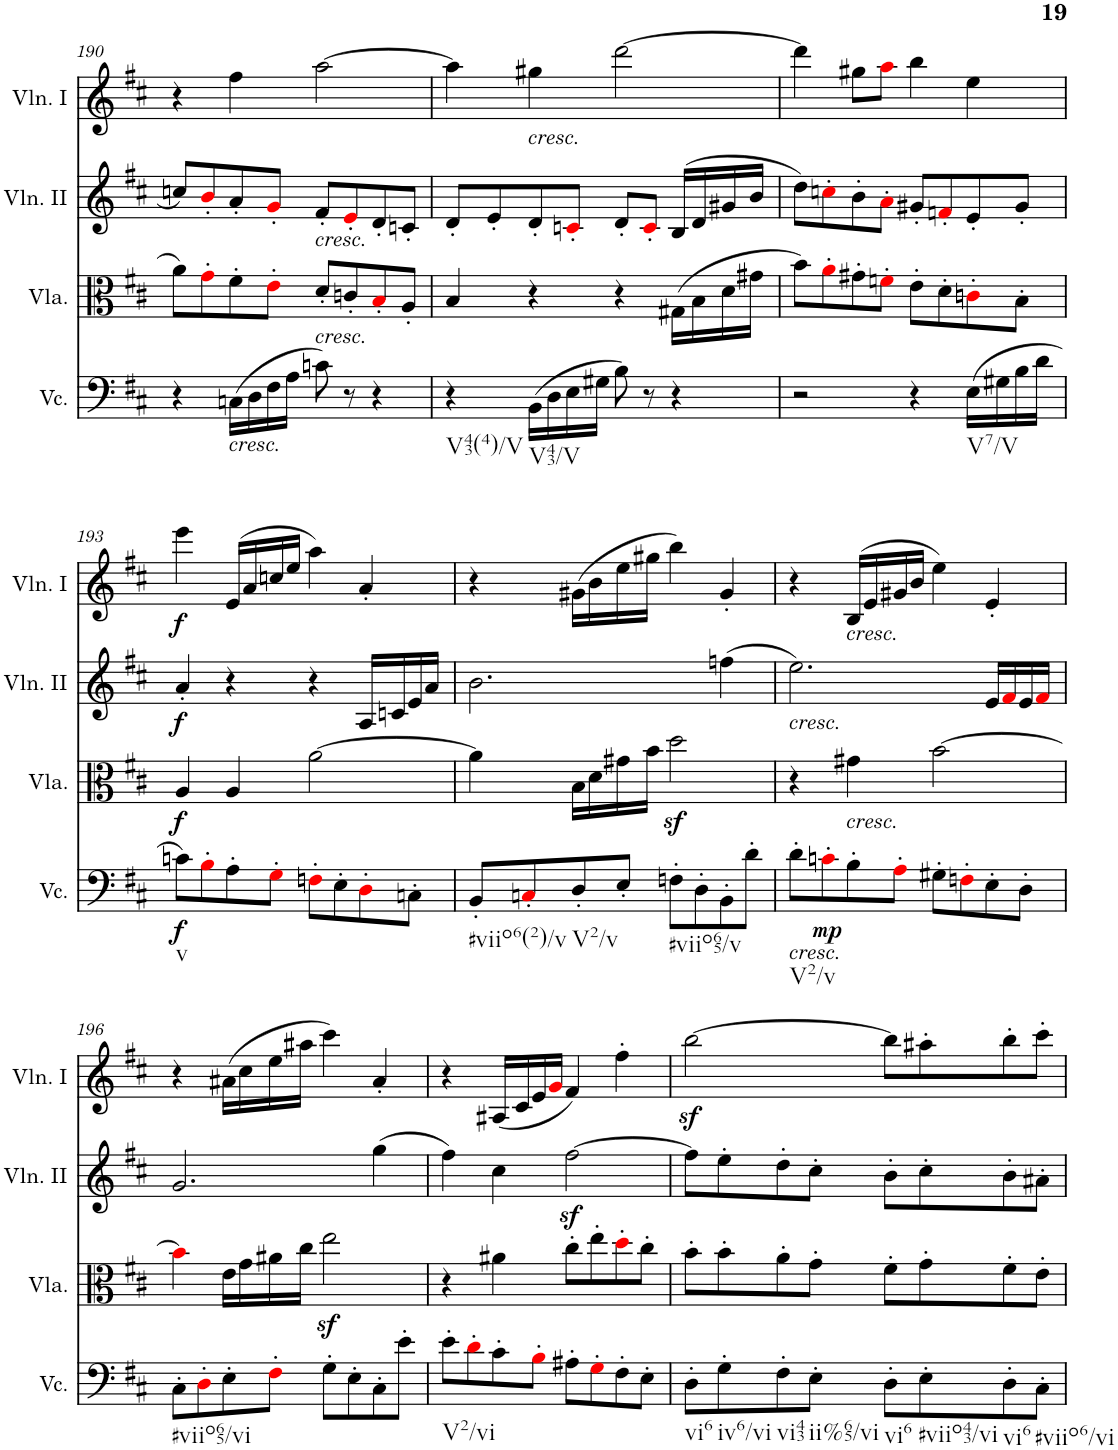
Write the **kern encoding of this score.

**kern	**dynam	**kern	**dynam	**kern	**dynam	**kern	**dynam
*part4	*part4	*part3	*part3	*part2	*part2	*part1	*part1
*staff4	*staff4	*staff3	*staff3	*staff2	*staff2	*staff1	*staff1
*I"Violoncello	*	*I"Viola	*	*I"Violino II	*	*I"Violino I	*
*I'Vc.	*	*I'Vla.	*	*I'Vln. II	*	*I'Vln. I	*
!!LO:PB:g=z
*clefF4	*	*clefC3	*	*clefG2	*	*clefG2	*
*k[f#c#]	*	*k[f#c#]	*	*k[f#c#]	*	*k[f#c#]	*
*M4/4	*	*M4/4	*	*M4/4	*	*M4/4	*
*met(c)	*	*met(c)	*	*met(c)	*	*met(c)	*
=190	=190	=190	=190	=190	=190	=190	=190
4r	.	8a\L	.	8ccn/L	.	4r	.
.	.	8g'i\	.	8b'i/	.	.	.
!LO:TX:b:i:t=cresc.	!	!	!	!	!	!	!
(16Cn\LL	.	8f#'\	.	8a'/	.	4ff#\	.
16D\	.	.	.	.	.	.	.
16F#\	.	8e'i\J	.	8g'i/J	.	.	.
16A\JJ	.	.	.	.	.	.	.
!	!	!	!	!LO:TX:b:i:t=cresc.	!	!	!
!	!	!LO:TX:b:i:t=cresc.	!	!	!	!	!
8cn\)	.	8d'/L	.	8f#'/L	.	[2aa\	.
8r	.	8cn'/	.	8e'i/	.	.	.
4r	.	8B'i/	.	8d'/	.	.	.
.	.	8A'/J	.	8cn'/J	.	.	.
=191	=191	=191	=191	=191	=191	=191	=191
!LO:TX:b:t=V43(4)/V	!	!	!	!	!	!	!
4r	.	4B/	.	8d'/L	.	4aa\]	.
.	.	.	.	8e'/	.	.	.
!	!	!	!	!	!	!LO:TX:b:i:t=cresc.	!
!LO:TX:b:t=V43/V	!	!	!	!	!	!	!
(16BB\LL	.	4r	.	8d'/	.	4gg#X\	.
16D\	.	.	.	.	.	.	.
16E\	.	.	.	8cn'i/J	.	.	.
16G#X\JJ	.	.	.	.	.	.	.
8B\)	.	4r	.	8d'/L	.	[2ddd\	.
8r	.	.	.	8c'i/J	.	.	.
4r	.	(16G#X\LL	.	(16B/LL	.	.	.
.	.	16B\	.	16d/	.	.	.
.	.	16d\	.	16g#X/	.	.	.
.	.	16g#X\JJ	.	16b/JJ	.	.	.
=192	=192	=192	=192	=192	=192	=192	=192
2r	.	8b\L)	.	8dd\L)	.	4ddd\]	.
.	.	8a'i\	.	8ccn'i\	.	.	.
.	.	8g#X'\	.	8b'\	.	8gg#X\L	.
.	.	8fn'i\J	.	8a'i\J	.	8aai\J	.
4r	.	8e'\L	.	8g#X'/L	.	4bb\	.
.	.	8d'\	.	8fn'i/	.	.	.
!LO:TX:b:t=V7/V	!	!	!	!	!	!	!
(16E\LL	.	8cn'i\	.	8e'/	.	4ee\	.
16G#X\	.	.	.	.	.	.	.
16B\	.	8B'\J	.	8g#'/J	.	.	.
16d\JJ	.	.	.	.	.	.	.
!!LO:LB:g=z
=193	=193	=193	=193	=193	=193	=193	=193
!LO:TX:b:t=v	!	!	!	!	!	!	!
!	!LO:DY:b	!	!LO:DY:b	!	!LO:DY:b	!	!LO:DY:b
8cn\L)	f	4A/	f	4a'/	f	4eee\	f
8B'i\	.	.	.	.	.	.	.
8A'\	.	4A/	.	4r	.	(16e/LL	.
.	.	.	.	.	.	16a/	.
8G'i\J	.	.	.	.	.	16ccn/	.
.	.	.	.	.	.	16ee/JJ	.
8Fn'i\L	.	[2a\	.	4r	.	4aa\)	.
8E'\	.	.	.	.	.	.	.
8D'i\	.	.	.	16A/LL	.	4a'/	.
.	.	.	.	16cn/	.	.	.
8Cn'\J	.	.	.	16e/	.	.	.
.	.	.	.	16a/JJ	.	.	.
=194	=194	=194	=194	=194	=194	=194	=194
!LO:TX:b:t=#viio6(2)/v	!	!	!	!	!	!	!
8BB'/L	.	4a\]	.	2.b\	.	4r	.
8Cn'i/	.	.	.	.	.	.	.
!LO:TX:b:t=V2/v	!	!	!	!	!	!	!
8D'/	.	16B\LL	.	.	.	(16g#X\LL	.
.	.	16d\	.	.	.	16b\	.
8E'/J	.	16g#X\	.	.	.	16ee\	.
.	.	16b\JJ	.	.	.	16gg#X\JJ	.
!LO:TX:b:t=#viio65/v	!	!	!	!	!	!	!
8Fn'\L	.	2ddz<\	.	.	.	4bb\)	.
8D'\	.	.	.	.	.	.	.
8BB'\	.	.	.	(4ffn\	.	4g#'/	.
8d'\J	.	.	.	.	.	.	.
=195	=195	=195	=195	=195	=195	=195	=195
!	!	!	!	!LO:TX:b:i:t=cresc.	!	!	!
!LO:TX:b:i:t=cresc.	!	!	!	!	!	!	!
!LO:TX:b:t=V2/v	!	!	!	!	!	!	!
8d'\L	.	4r	.	2.ee\)	.	4r	.
!	!LO:DY:b	!	!	!	!	!	!
8cn'i\	mp	.	.	.	.	.	.
!	!	!	!	!	!	!LO:TX:b:i:t=cresc.	!
!	!	!LO:TX:b:i:t=cresc.	!	!	!	!	!
8B'\	.	4g#X\	.	.	.	(16B/LL	.
.	.	.	.	.	.	16e/	.
8A'i\J	.	.	.	.	.	16g#X/	.
.	.	.	.	.	.	16b/JJ	.
8G#X'\L	.	[2b\	.	.	.	4ee\)	.
8Fn'i\	.	.	.	.	.	.	.
8E'\	.	.	.	16e/LL	.	4e'/	.
.	.	.	.	16f#i/	.	.	.
8D'\J	.	.	.	16e/	.	.	.
.	.	.	.	16f#i/JJ	.	.	.
!!LO:LB:g=z
=196	=196	=196	=196	=196	=196	=196	=196
!LO:TX:b:t=#viio65/vi	!	!	!	!	!	!	!
8C#'\L	.	4bi\]	.	2.g/	.	4r	.
8D'i\	.	.	.	.	.	.	.
8E'\	.	16e\LL	.	.	.	(16a#X\LL	.
.	.	16g\	.	.	.	16cc#\	.
8F#'i\J	.	16a#X\	.	.	.	16ee\	.
.	.	16cc#\JJ	.	.	.	16aa#X\JJ	.
8G'\L	.	2eez<\	.	.	.	4ccc#\)	.
8E'\	.	.	.	.	.	.	.
8C#'\	.	.	.	(4gg\	.	4a#'/	.
8e'\J	.	.	.	.	.	.	.
=197	=197	=197	=197	=197	=197	=197	=197
!LO:TX:b:t=V2/vi	!	!	!	!	!	!	!
8e'\L	.	4r	.	4ff#\)	.	4r	.
8d'i\	.	.	.	.	.	.	.
8c#'\	.	4a#X\	.	4cc#\	.	(16A#X/LL	.
.	.	.	.	.	.	16c#/	.
8B'i\J	.	.	.	.	.	16e/	.
.	.	.	.	.	.	16gi/JJ	.
8A#X'\L	.	8cc#'\L	.	[2ff#z<\	.	4f#/)	.
8G'i\	.	8ee'\	.	.	.	.	.
8F#'\	.	8dd'i\	.	.	.	4ff#'\	.
8E'\J	.	8cc#'\J	.	.	.	.	.
=198	=198	=198	=198	=198	=198	=198	=198
!LO:TX:b:t=vi6	!	!	!	!	!	!	!
8D'\L	.	8b'\L	.	8ff#\L]	.	[2bbz<\	.
!LO:TX:b:t=iv6/vi	!	!	!	!	!	!	!
8G'\	.	8b'\	.	8ee'\	.	.	.
!LO:TX:b:t=vi43	!	!	!	!	!	!	!
8F#'\	.	8a'\	.	8dd'\	.	.	.
!LO:TX:b:t=ii%65/vi	!	!	!	!	!	!	!
8E'\J	.	8g'\J	.	8cc#'\J	.	.	.
!LO:TX:b:t=vi6	!	!	!	!	!	!	!
8D'\L	.	8f#'\L	.	8b'\L	.	8bb\L]	.
!LO:TX:b:t=#viio43/vi	!	!	!	!	!	!	!
8E'\	.	8g'\	.	8cc#'\	.	8aa#X'\	.
!LO:TX:b:t=vi6	!	!	!	!	!	!	!
8D'\	.	8f#'\	.	8b'\	.	8bb'\	.
!LO:TX:b:t=#viio6/vi	!	!	!	!	!	!	!
8C#'\J	.	8e'\J	.	8a#X'\J	.	8ccc#'\J	.
=	=	=	=	=	=	=	=
*-	*-	*-	*-	*-	*-	*-	*-
